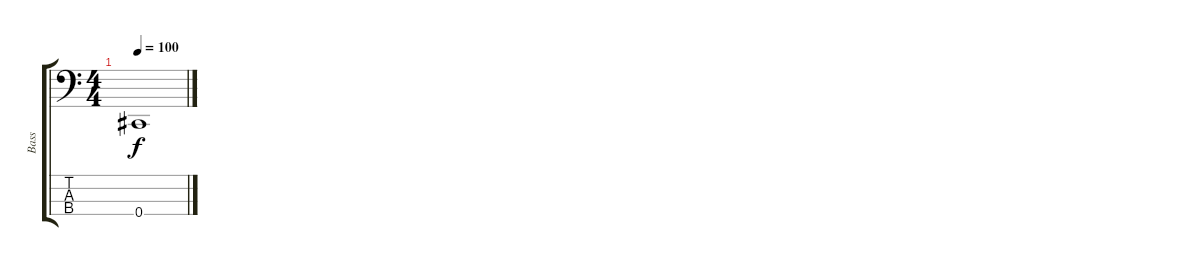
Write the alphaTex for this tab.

\track ("Bass" "Bass") {instrument electricbasspick}
\staff {score tabs}
\tuning (Gb2 Db2 Ab1 Db1) {hide}
\ts (4 4)
\tempo 100
\clef f4
\ks c
0.4.1{dy f}
